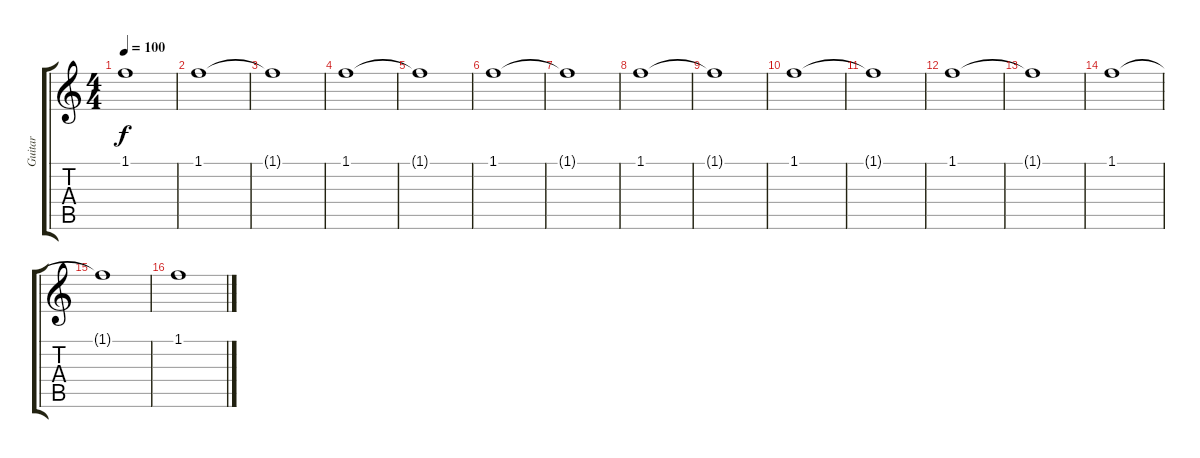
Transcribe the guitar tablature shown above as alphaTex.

\track ("Guitar" "Guitar") {instrument acousticguitarsteel}
\staff {score tabs}
\tuning (E4 B3 G3 D3 A2 E2) {hide}
\ts (4 4)
\tempo 100
\clef g2
\ks c
1.1.1{dy f instrument acousticguitarsteel} |
1.1.1 |
1.1{t}.1 |
1.1.1 |
1.1{t}.1 |
1.1.1 |
1.1{t}.1 |
1.1.1{txt ""} |
1.1{t}.1 |
1.1.1 |
1.1{t}.1 |
1.1.1 |
1.1{t}.1 |
1.1.1 |
1.1{t}.1 |
1.1.1
